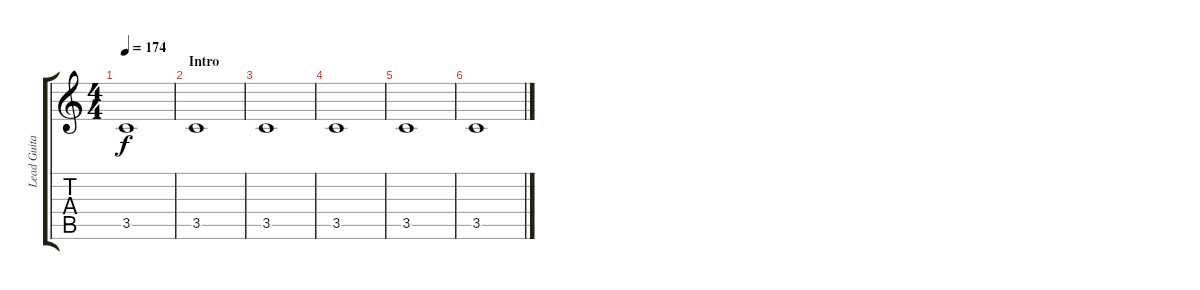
\track ("Lead Guitar Clean" "Lead Guita") {instrument electricguitarclean}
\staff {score tabs}
\tuning (E4 B3 G3 D3 A2 E2) {hide}
\ts (4 4)
\tempo 174
\clef g2
\ks c
3.5.1{dy f instrument electricguitarclean} |
\section ("" "Intro")
3.5.1 |
3.5.1 |
3.5.1 |
3.5.1 |
3.5.1
